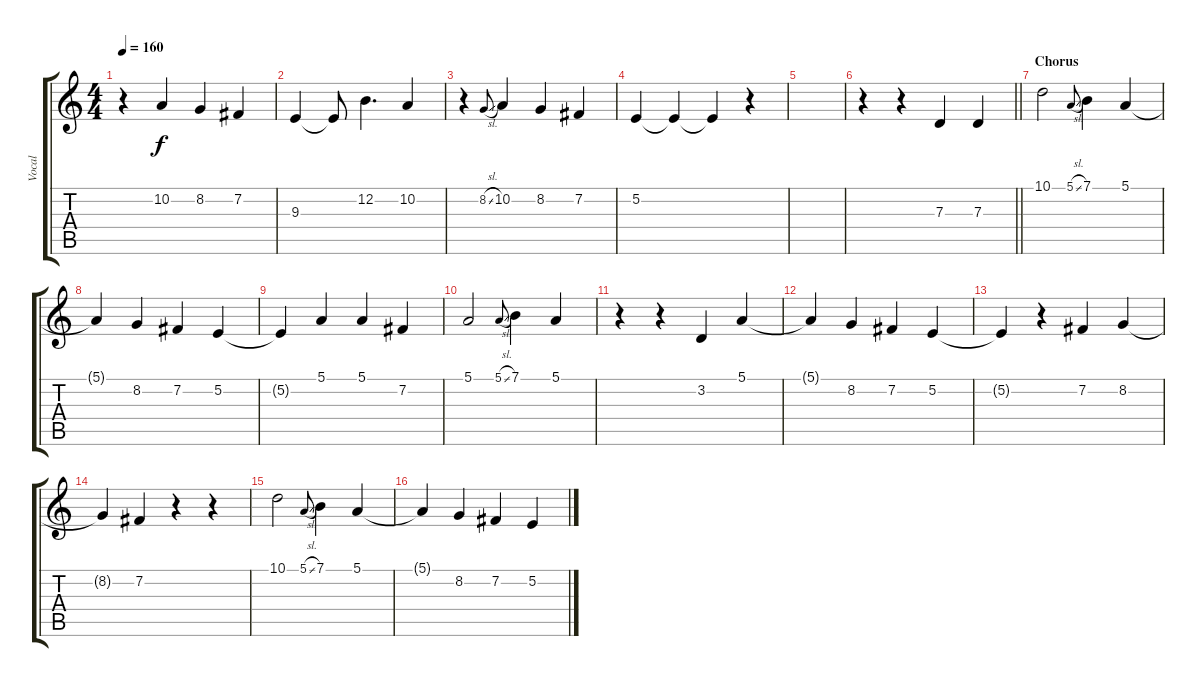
\track ("Vocal" "Vocal") {instrument clarinet}
\staff {score tabs}
\tuning (E4 B3 G3 D3 A2 D2) {hide}
\ts (4 4)
\tempo 160
\clef g2
\ks c
r.4{dy f} 10.2.4 8.2.4 7.2.4 |
9.3.4 9.3{t}.8 12.2.4{d} 10.2.4 |
r.4 8.2{sl}.8{gr onbeat} 10.2.4 8.2.4 7.2.4 |
5.2.4 5.2{t}.4 5.2{t}.4 r.4 |
|
\barLineRight lightlight
r.4 r.4 7.3.4 7.3.4 |
\section ("" "Chorus")
10.1.2 5.1{sl}.8{gr onbeat} 7.1.4 5.1.4 |
5.1{t}.4 8.2.4 7.2.4 5.2.4 |
5.2{t}.4 5.1.4 5.1.4 7.2.4 |
5.1.2 5.1{sl}.8{gr onbeat} 7.1.4 5.1.4 |
r.4 r.4 3.2.4 5.1.4 |
5.1{t}.4 8.2.4 7.2.4 5.2.4 |
5.2{t}.4 r.4 7.2.4 8.2.4 |
8.2{t}.4 7.2.4 r.4 r.4 |
10.1.2 5.1{sl}.8{gr onbeat} 7.1.4 5.1.4 |
5.1{t}.4 8.2.4 7.2.4 5.2.4
